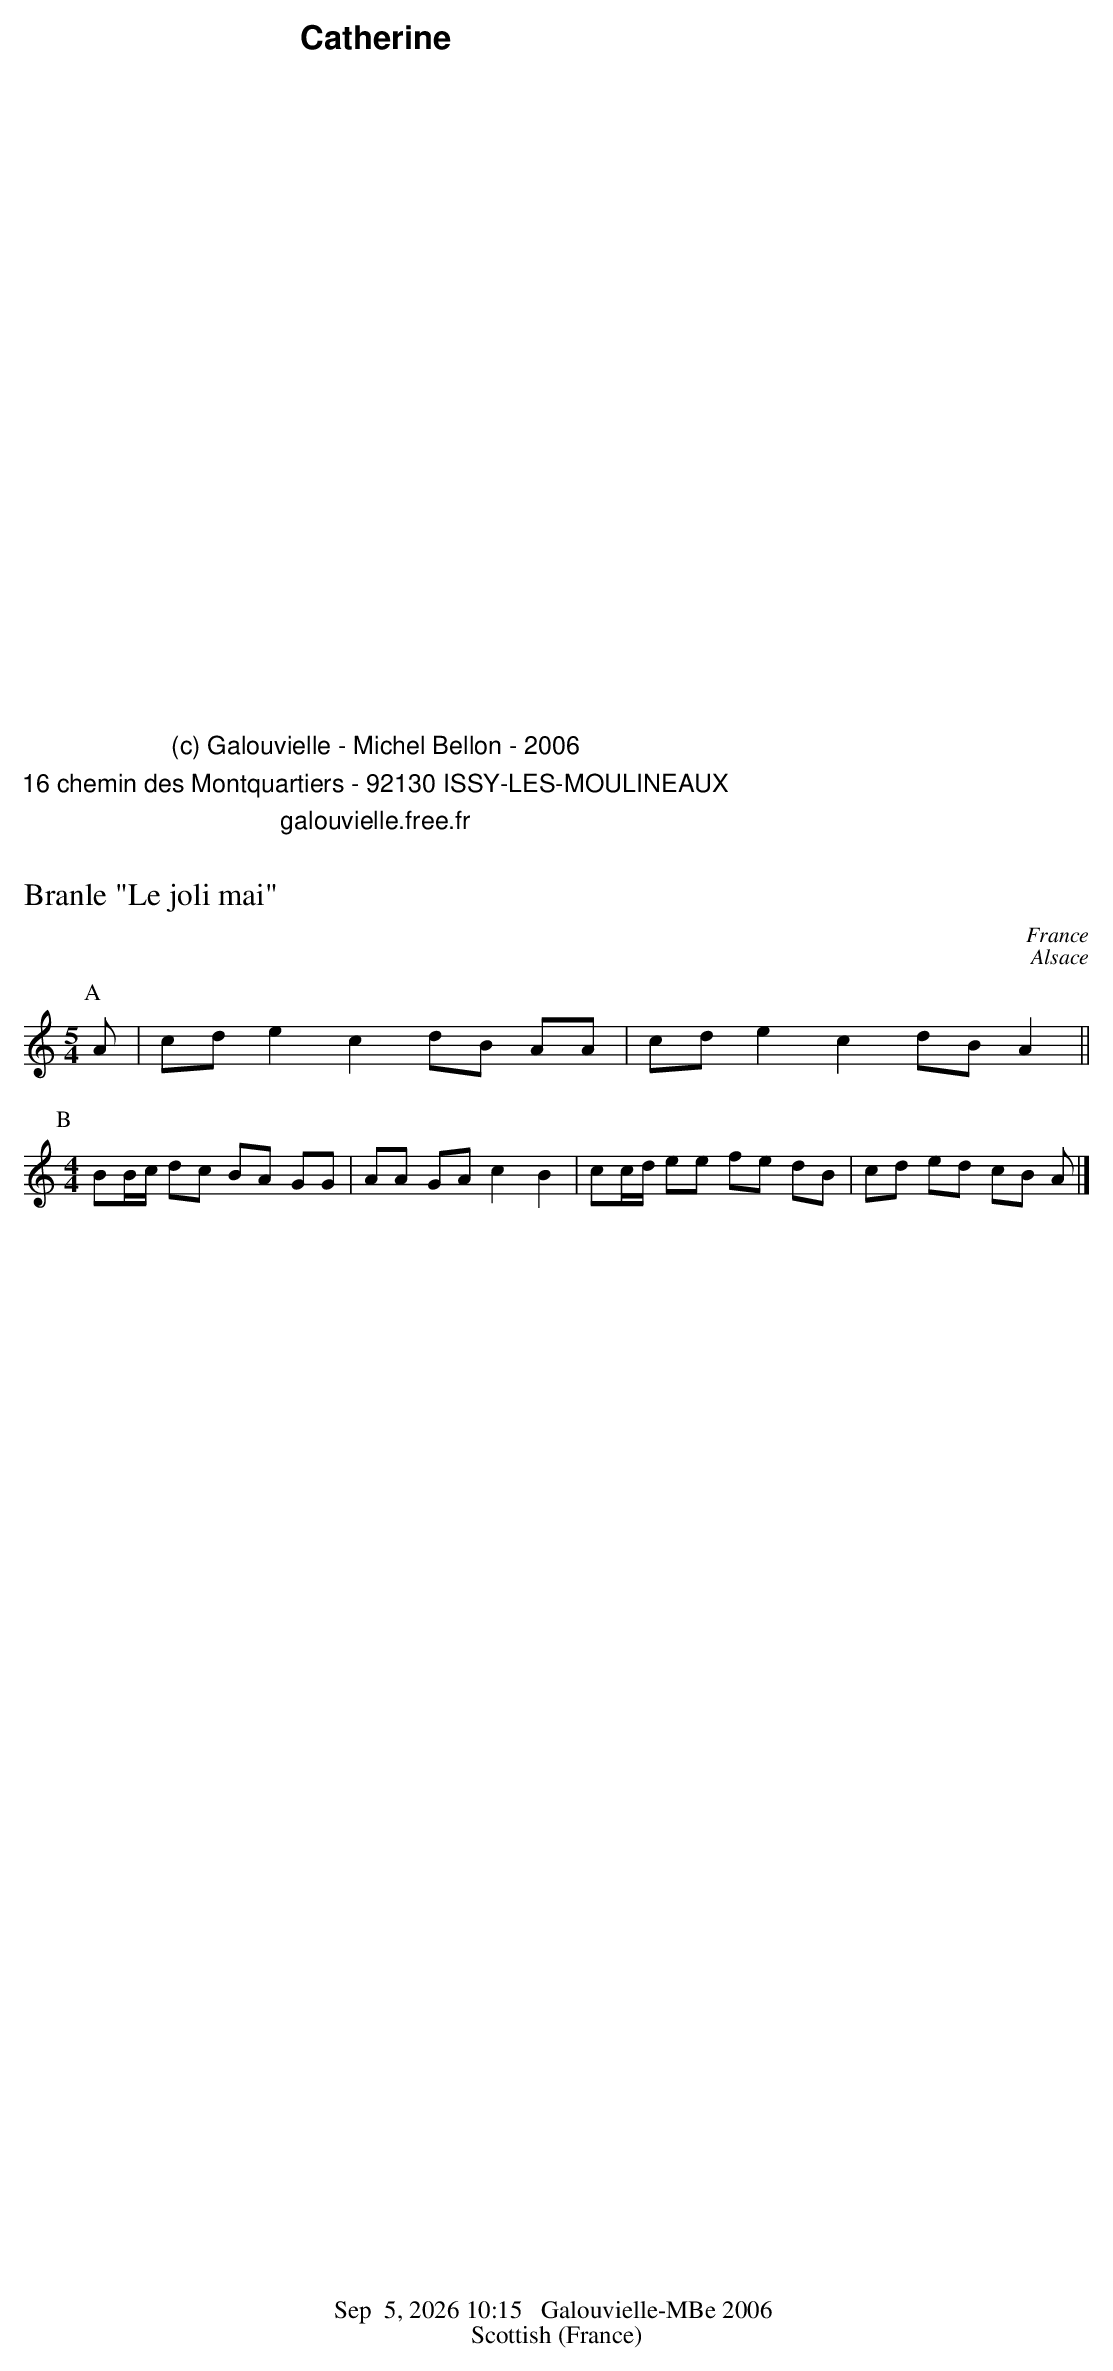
X:1
T:Branle "Le joli mai"
O:France
M:5/4
L:1/8
K:Am
P:A
A | cd e2 c2 dB AA | cd e2 c2 dB A2 ||
P:B
M:4/4
BB/c/ dc BA GG | AA GA c2 B2 | cc/d/ ee fe dB | cd ed cB A |]
